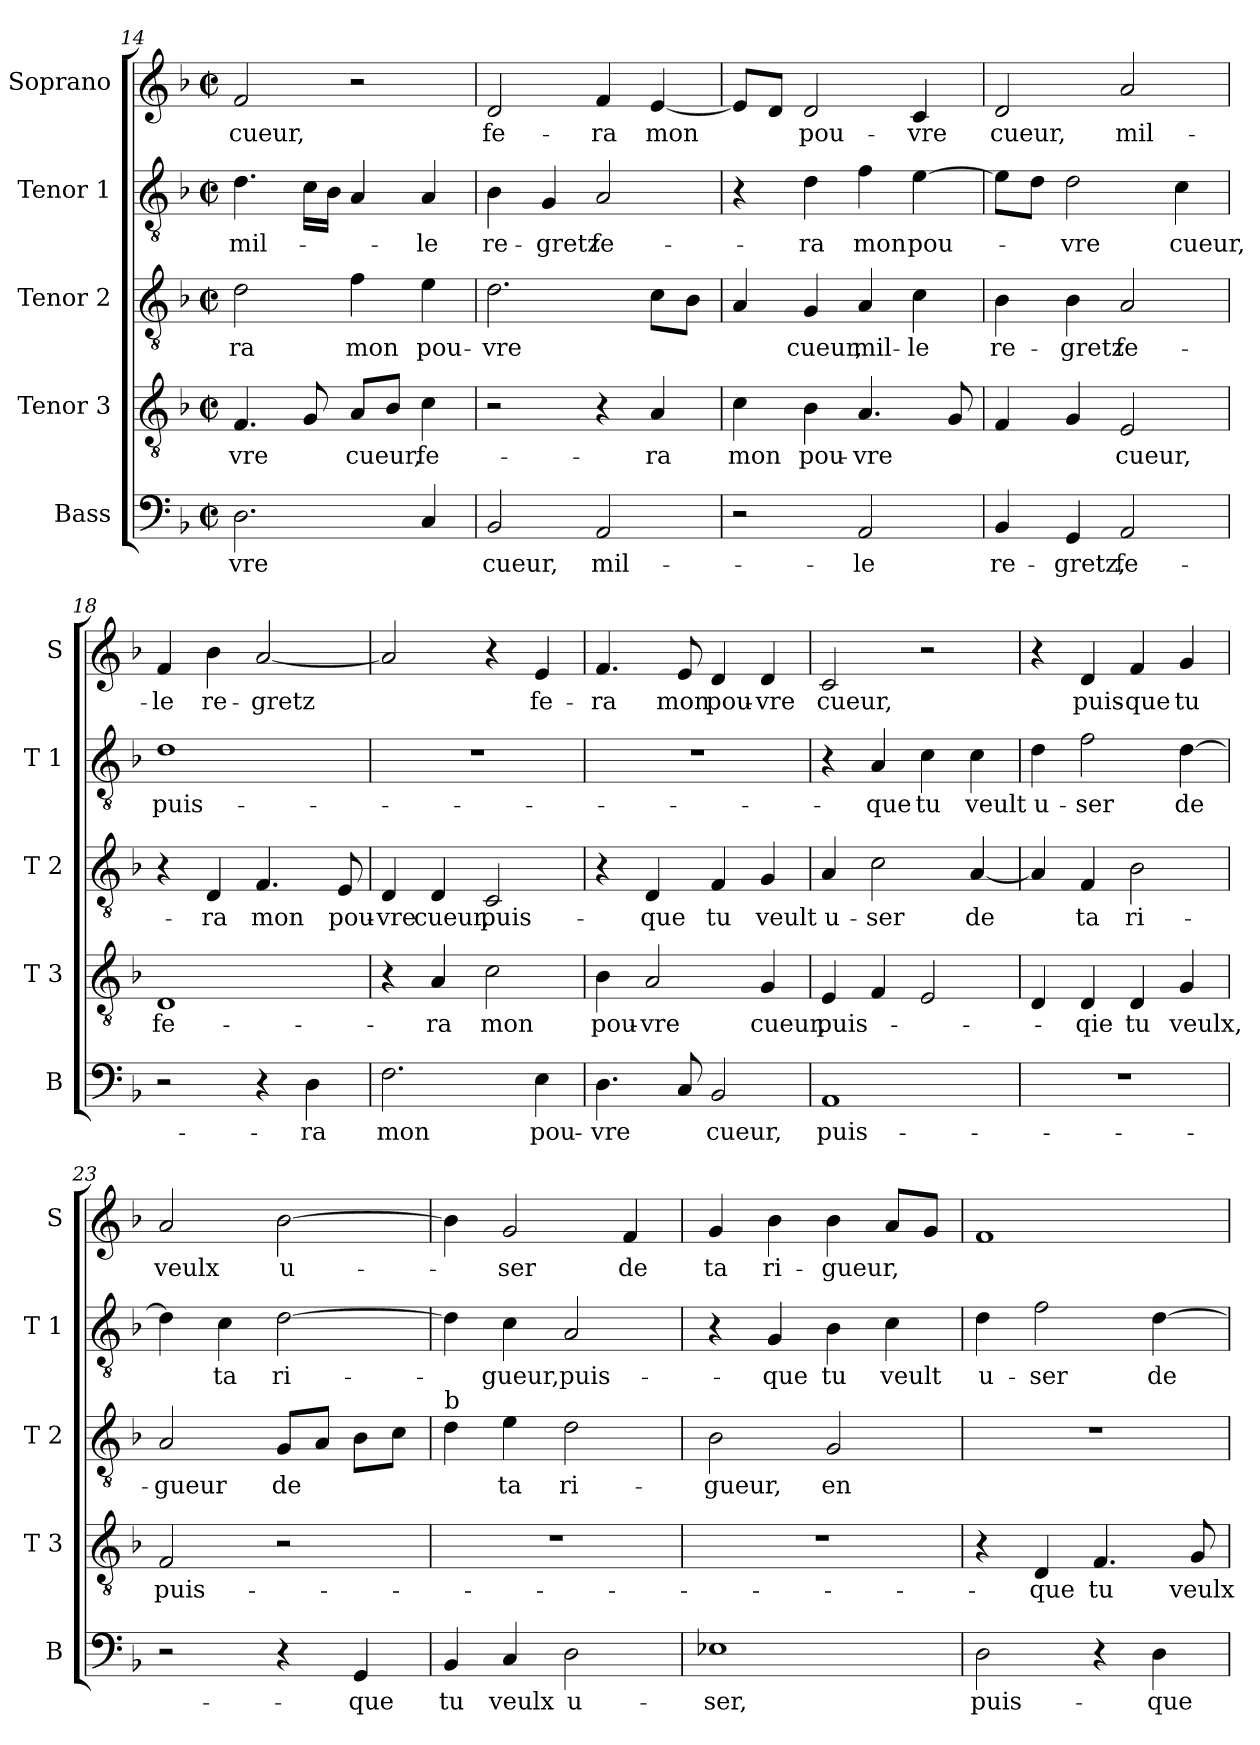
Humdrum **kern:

**kern	**text	**kern	**text	**kern	**text	**kern	**text	**kern	**text
*part5	*part5	*part4	*part4	*part3	*part3	*part2	*part2	*part1	*part1
*staff5	*staff5	*staff4	*staff4	*staff3	*staff3	*staff2	*staff2	*staff1	*staff1
*I"Bass	*	*I"Tenor 3	*	*I"Tenor 2	*	*I"Tenor 1	*	*I"Soprano	*
*I'B	*	*I'T 3	*	*I'T 2	*	*I'T 1	*	*I'S	*
*clefF4	*	*clefGv2	*	*clefGv2	*	*clefGv2	*	*clefG2	*
*k[b-]	*	*k[b-]	*	*k[b-]	*	*k[b-]	*	*k[b-]	*
*F:	*	*F:	*	*F:	*	*F:	*	*F:	*
*M2/2	*	*M2/2	*	*M2/2	*	*M2/2	*	*M2/2	*
*met(c|)	*	*met(c|)	*	*met(c|)	*	*met(c|)	*	*met(c|)	*
=14	=14	=14	=14	=14	=14	=14	=14	=14	=14
2.D\	-vre	4.F/	-vre	2d\	-ra	4.d\	mil-	2f/	cueur,
.	.	8G/	.	.	.	16c\LL	.	.	.
.	.	.	.	.	.	16B-\JJ	.	.	.
.	.	8A/L	cueur,	4f\	mon	4A/	.	2r	.
.	.	8B-/J	.	.	.	.	.	.	.
4C/	.	4c\	fe-	4e\	pou-	4A/	-le	.	.
=15	=15	=15	=15	=15	=15	=15	=15	=15	=15
2BB-/	cueur,	2r	.	2.d\	-vre	4B-\	re-	2d/	fe-
.	.	.	.	.	.	4G/	-gretz	.	.
2AA/	mil-	4r	.	.	.	2A/	fe-	4f/	-ra
.	.	4A/	-ra	8c\L	.	.	.	[4e/	mon
.	.	.	.	8B-\J	.	.	.	.	.
=16	=16	=16	=16	=16	=16	=16	=16	=16	=16
2r	.	4c\	mon	4A/	.	4r	.	8e/L]	.
.	.	.	.	.	.	.	.	8d/J	.
.	.	4B-\	pou-	4G/	cueur,	4d\	-ra	2d/	pou-
2AA/	-le	4.A/	-vre	4A/	mil-	4f\	mon	.	.
.	.	.	.	4c\	-le	[4e\	pou-	4c/	-vre
.	.	8G/	.	.	.	.	.	.	.
=17	=17	=17	=17	=17	=17	=17	=17	=17	=17
4BB-/	re-	4F/	.	4B-\	re-	8e\L]	.	2d/	cueur,
.	.	.	.	.	.	8d\J	.	.	.
4GG/	-gretz,	4G/	.	4B-\	-gretz	2d\	-vre	.	.
2AA/	fe-	2E/	cueur,	2A/	fe-	.	.	2a/	mil-
.	.	.	.	.	.	4c\	cueur,	.	.
!!LO:LB:g=z
=18	=18	=18	=18	=18	=18	=18	=18	=18	=18
2r	.	1D	fe-	4r	.	1d	puis-	4f/	-le
.	.	.	.	4D/	-ra	.	.	4b-\	re-
4r	.	.	.	4.F/	mon	.	.	[2a/	-gretz
4D\	-ra	.	.	.	.	.	.	.	.
.	.	.	.	8E/	pou-	.	.	.	.
=19	=19	=19	=19	=19	=19	=19	=19	=19	=19
2.F\	mon	4r	.	4D/	-vre	1r	.	2a/]	.
.	.	4A/	-ra	4D/	cueur,	.	.	.	.
.	.	2c\	mon	2C/	puis-	.	.	4r	.
4E\	pou-	.	.	.	.	.	.	4e/	fe-
=20	=20	=20	=20	=20	=20	=20	=20	=20	=20
4.D\	-vre	4B-\	pou-	4r	.	1r	.	4.f/	-ra
.	.	2A/	-vre	4D/	-que	.	.	.	.
8C/	.	.	.	.	.	.	.	8e/	mon
2BB-/	cueur,	.	.	4F/	tu	.	.	4d/	pou-
.	.	4G/	cueur,	4G/	veult	.	.	4d/	-vre
=21	=21	=21	=21	=21	=21	=21	=21	=21	=21
1AA	puis-	4E/	puis-	4A/	u-	4r	.	2c/	cueur,
.	.	4F/	.	2c\	-ser	4A/	-que	.	.
.	.	2E/	.	.	.	4c\	tu	2r	.
.	.	.	.	[4A/	de	4c\	veult	.	.
=22	=22	=22	=22	=22	=22	=22	=22	=22	=22
1r	.	4D/	.	4A/]	.	4d\	u-	4r	.
.	.	4D/	-qie	4F/	ta	2f\	-ser	4d/	puis-
.	.	4D/	tu	2B-\	ri-	.	.	4f/	-que
.	.	4G/	veulx,	.	.	[4d\	de	4g/	tu
=23	=23	=23	=23	=23	=23	=23	=23	=23	=23
2r	.	2F/	puis-	2A/	-gueur	4d\]	.	2a/	veulx
.	.	.	.	.	.	4c\	ta	.	.
4r	.	2r	.	8G/L	de	[2d\	ri-	[2b-\	u-
.	.	.	.	8A/J	.	.	.	.	.
4GG/	-que	.	.	8B-\L	.	.	.	.	.
.	.	.	.	8c\J	.	.	.	.	.
!!LO:LB:g=z
=24	=24	=24	=24	=24	=24	=24	=24	=24	=24
!	!	!	!	!LO:TX:a:t=b	!	!	!	!	!
4BB-/	tu	1r	.	4d\	.	4d\]	.	4b-\]	.
4C/	veulx	.	.	4e\	ta	4c\	-gueur,	2g/	-ser
2D\	u-	.	.	2d\	ri-	2A/	puis-	.	.
.	.	.	.	.	.	.	.	4f/	de
=25	=25	=25	=25	=25	=25	=25	=25	=25	=25
1E-X	-ser,	1r	.	2B-\	-gueur,	4r	.	4g/	ta
.	.	.	.	.	.	4G/	-que	4b-\	ri-
.	.	.	.	2G/	en	4B-\	tu	4b-\	-gueur,
.	.	.	.	.	.	4c\	veult	8a/L	.
.	.	.	.	.	.	.	.	8g/J	.
=26	=26	=26	=26	=26	=26	=26	=26	=26	=26
2D\	puis-	4r	.	1r	.	4d\	u-	1f	.
.	.	4D/	-que	.	.	2f\	-ser	.	.
4r	.	4.F/	tu	.	.	.	.	.	.
4D\	-que	.	.	.	.	[4d\	de	.	.
.	.	8G/	veulx	.	.	.	.	.	.
=	=	=	=	=	=	=	=	=	=
*-	*-	*-	*-	*-	*-	*-	*-	*-	*-
